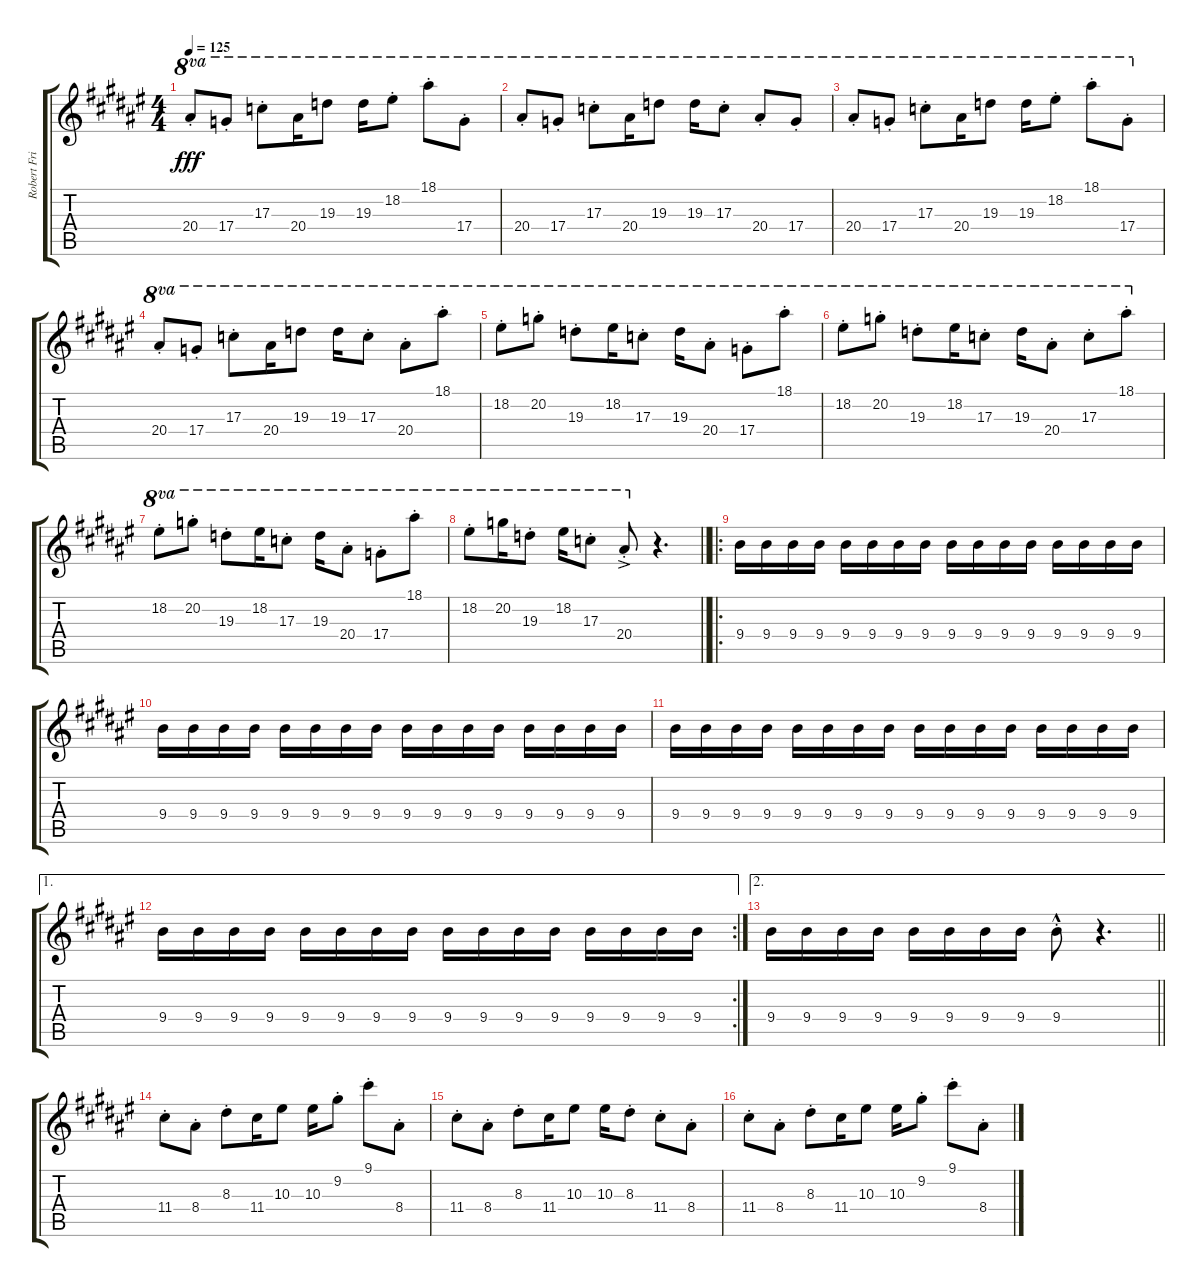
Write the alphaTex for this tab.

\track ("Robert Fripp" "Robert Fri") {instrument electricguitarjazz}
\staff {score tabs}
\tuning (E4 B3 G3 D3 A2 E2) {hide}
\ts (4 4)
\tempo 125
\clef g2
\ks f#
20.4{st}.8{ot 8va dy fff} 17.4{st}.8{ot 8va} 17.3{st}.8{ot 8va} 20.4.16{ot 8va} 19.3.8{ot 8va} 19.3.16{ot 8va} 18.2{st}.8{ot 8va} 18.1{st}.8{ot 8va} 17.4{st}.8{ot 8va} |
\ks d#minor
20.4{st}.8{ot 8va} 17.4{st}.8{ot 8va} 17.3{st}.8{ot 8va} 20.4.16{ot 8va} 19.3.8{ot 8va} 19.3.16{ot 8va} 17.3{st}.8{ot 8va} 20.4{st}.8{ot 8va} 17.4{st}.8{ot 8va} |
20.4{st}.8{ot 8va} 17.4{st}.8{ot 8va} 17.3{st}.8{ot 8va} 20.4.16{ot 8va} 19.3.8{ot 8va} 19.3.16{ot 8va} 18.2{st}.8{ot 8va} 18.1{st}.8{ot 8va} 17.4{st}.8{ot 8va} |
20.4{st}.8{ot 8va} 17.4{st}.8{ot 8va} 17.3{st}.8{ot 8va} 20.4.16{ot 8va} 19.3.8{ot 8va} 19.3.16{ot 8va} 17.3{st}.8{ot 8va} 20.4{st}.8{ot 8va} 18.1{st}.8{ot 8va} |
\ks f#
18.2{st}.8{ot 8va} 20.2{st}.8{ot 8va} 19.3{st}.8{ot 8va} 18.2.16{ot 8va} 17.3{st}.8{ot 8va} 19.3.16{ot 8va} 20.4{st}.8{ot 8va} 17.4{st}.8{ot 8va} 18.1{st}.8{ot 8va} |
\ks d#minor
18.2{st}.8{ot 8va} 20.2{st}.8{ot 8va} 19.3{st}.8{ot 8va} 18.2.16{ot 8va} 17.3{st}.8{ot 8va} 19.3.16{ot 8va} 20.4{st}.8{ot 8va} 17.3{st}.8{ot 8va} 18.1{st}.8{ot 8va} |
18.2{st}.8{ot 8va} 20.2{st}.8{ot 8va} 19.3{st}.8{ot 8va} 18.2.16{ot 8va} 17.3{st}.8{ot 8va} 19.3.16{ot 8va} 20.4{st}.8{ot 8va} 17.4{st}.8{ot 8va} 18.1{st}.8{ot 8va} |
\barLineRight lightlight
18.2{st}.8{ot 8va} 20.2.16{ot 8va} 19.3{st}.8{ot 8va} 18.2.16{ot 8va} 17.3{st}.8{ot 8va} 20.4{ac st}.8{ot 8va} r.4{d} |
\ro
\ks f#
9.4.16 9.4.16 9.4.16 9.4.16 9.4.16 9.4.16 9.4.16 9.4.16 9.4.16 9.4.16 9.4.16 9.4.16 9.4.16 9.4.16 9.4.16 9.4.16 |
\ks d#minor
9.4.16 9.4.16 9.4.16 9.4.16 9.4.16 9.4.16 9.4.16 9.4.16 9.4.16 9.4.16 9.4.16 9.4.16 9.4.16 9.4.16 9.4.16 9.4.16 |
9.4.16 9.4.16 9.4.16 9.4.16 9.4.16 9.4.16 9.4.16 9.4.16 9.4.16 9.4.16 9.4.16 9.4.16 9.4.16 9.4.16 9.4.16 9.4.16 |
\ae 1
\rc 2
\ks f#
9.4.16 9.4.16 9.4.16 9.4.16 9.4.16 9.4.16 9.4.16 9.4.16 9.4.16 9.4.16 9.4.16 9.4.16 9.4.16 9.4.16 9.4.16 9.4.16 |
\ae 2
\barLineRight lightlight
\ks d#minor
9.4.16 9.4.16 9.4.16 9.4.16 9.4.16 9.4.16 9.4.16 9.4.16 9.4{hac st}.8 r.4{d} |
\ks f#
11.4{st}.8 8.4{st}.8 8.3{st}.8 11.4.16 10.3.8 10.3.16 9.2{st}.8 9.1{st}.8 8.4{st}.8 |
\ks d#minor
11.4{st}.8 8.4{st}.8 8.3{st}.8 11.4.16 10.3.8 10.3.16 8.3{st}.8 11.4{st}.8 8.4{st}.8 |
11.4{st}.8 8.4{st}.8 8.3{st}.8 11.4.16 10.3.8 10.3.16 9.2{st}.8 9.1{st}.8 8.4{st}.8
